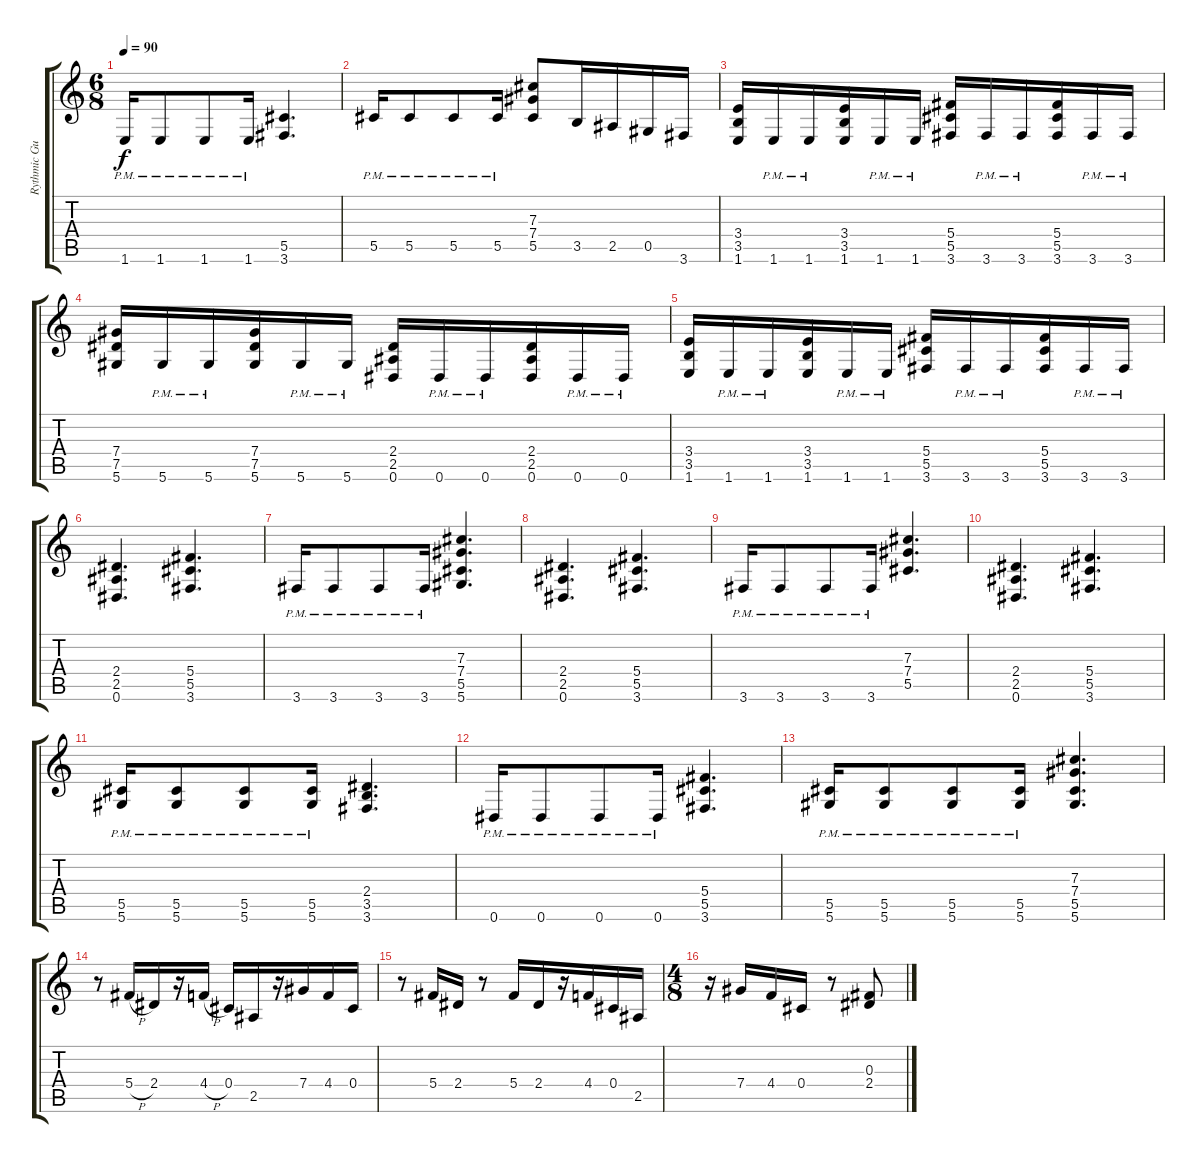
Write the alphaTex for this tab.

\track ("Rythmic Guit" "Rythmic Gu") {instrument acousticguitarsteel}
\staff {score tabs}
\tuning (Eb4 Bb3 Gb3 Db3 Ab2 Eb2) {hide}
\ts (6 8)
\tempo 90
\clef g2
\ks c
1.6{pm}.16{dy f} 1.6{pm}.8 1.6{pm}.8 1.6{pm}.16 (5.5 3.6).4{d} |
5.5{pm}.16 5.5{pm}.8 5.5{pm}.8 5.5{pm}.16 (7.3 7.4 5.5).8 3.5.16 2.5.16 0.5.16 3.6.16 |
(3.4 3.5 1.6).16 1.6{pm}.16 1.6{pm}.16 (3.4 3.5 1.6).16 1.6{pm}.16 1.6{pm}.16 (5.4 5.5 3.6).16 3.6{pm}.16 3.6{pm}.16 (5.4 5.5 3.6).16 3.6{pm}.16 3.6{pm}.16 |
(7.4 7.5 5.6).16 5.6{pm}.16 5.6{pm}.16 (7.4 7.5 5.6).16 5.6{pm}.16 5.6{pm}.16 (2.4 2.5 0.6).16 0.6{pm}.16 0.6{pm}.16 (2.4 2.5 0.6).16 0.6{pm}.16 0.6{pm}.16 |
(3.4 3.5 1.6).16 1.6{pm}.16 1.6{pm}.16 (3.4 3.5 1.6).16 1.6{pm}.16 1.6{pm}.16 (5.4 5.5 3.6).16 3.6{pm}.16 3.6{pm}.16 (5.4 5.5 3.6).16 3.6{pm}.16 3.6{pm}.16 |
(2.4 2.5 0.6).4{d} (5.4 5.5 3.6).4{d} |
3.6{pm}.16 3.6{pm}.8 3.6{pm}.8 3.6{pm}.16 (7.3 7.4 5.5 5.6).4{d} |
(2.4 2.5 0.6).4{d} (5.4 5.5 3.6).4{d} |
3.6{pm}.16 3.6{pm}.8 3.6{pm}.8 3.6{pm}.16 (7.3 7.4 5.5).4{d} |
(2.4 2.5 0.6).4{d} (5.4 5.5 3.6).4{d} |
(5.5 5.6{pm}).16 (5.5 5.6{pm}).8 (5.5 5.6{pm}).8 (5.5 5.6{pm}).16 (2.4 3.5 3.6).4{d} |
0.6{pm}.16 0.6{pm}.8 0.6{pm}.8 0.6{pm}.16 (5.4 5.5 3.6).4{d} |
(5.5 5.6{pm}).16 (5.5 5.6{pm}).8 (5.5 5.6{pm}).8 (5.5 5.6{pm}).16 (7.3 7.4 5.5 5.6).4{d} |
r.8 5.4{h}.16 2.4.16 r.16 4.4{h}.16 0.4.16 2.5.16 r.16 7.4.16 4.4.16 0.4.16 |
r.8 5.4.16 2.4.16 r.8 5.4.16 2.4.16 r.16 4.4.16 0.4.16 2.5.16 |
\ts (4 8)
r.16 7.4.16 4.4.16 0.4.16 r.8 (0.3 2.4).8
